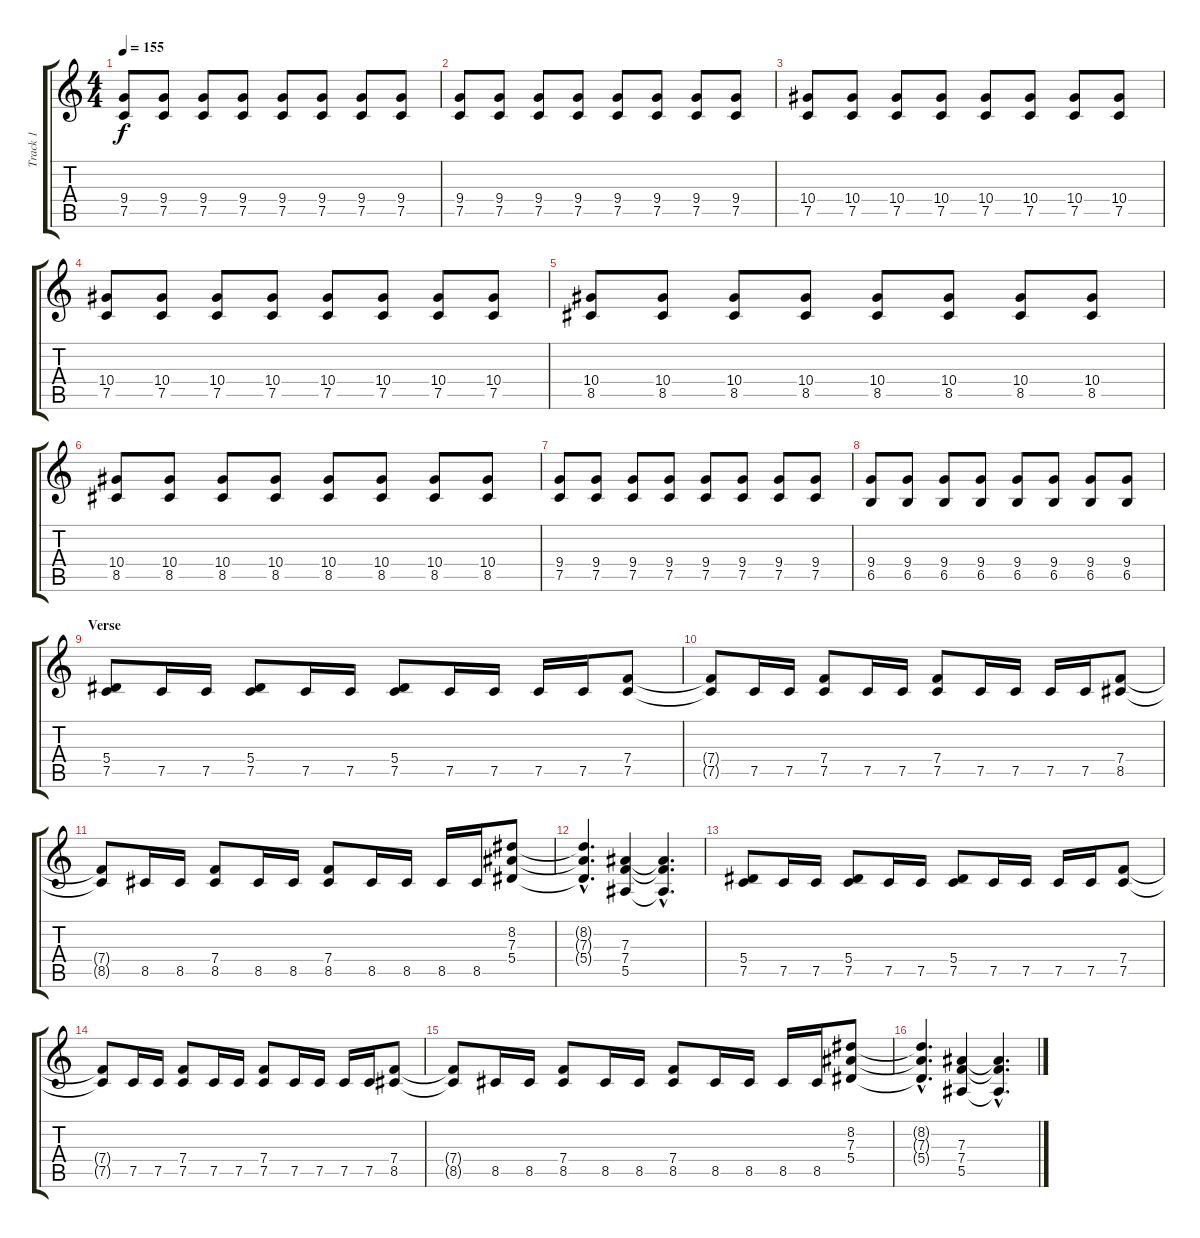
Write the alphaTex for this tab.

\track ("Track 1" "Track 1") {instrument distortionguitar}
\staff {score tabs}
\tuning (C4 G3 Eb3 Bb2 F2 C2) {hide}
\ts (4 4)
\tempo 155
\clef g2
\ks c
(9.4 7.5).8{dy f} (9.4 7.5).8 (9.4 7.5).8 (9.4 7.5).8 (9.4 7.5).8 (9.4 7.5).8 (9.4 7.5).8 (9.4 7.5).8 |
(9.4 7.5).8 (9.4 7.5).8 (9.4 7.5).8 (9.4 7.5).8 (9.4 7.5).8 (9.4 7.5).8 (9.4 7.5).8 (9.4 7.5).8 |
(10.4 7.5).8 (10.4 7.5).8 (10.4 7.5).8 (10.4 7.5).8 (10.4 7.5).8 (10.4 7.5).8 (10.4 7.5).8 (10.4 7.5).8 |
(10.4 7.5).8 (10.4 7.5).8 (10.4 7.5).8 (10.4 7.5).8 (10.4 7.5).8 (10.4 7.5).8 (10.4 7.5).8 (10.4 7.5).8 |
(10.4 8.5).8 (10.4 8.5).8 (10.4 8.5).8 (10.4 8.5).8 (10.4 8.5).8 (10.4 8.5).8 (10.4 8.5).8 (10.4 8.5).8 |
(10.4 8.5).8 (10.4 8.5).8 (10.4 8.5).8 (10.4 8.5).8 (10.4 8.5).8 (10.4 8.5).8 (10.4 8.5).8 (10.4 8.5).8 |
(9.4 7.5).8 (9.4 7.5).8 (9.4 7.5).8 (9.4 7.5).8 (9.4 7.5).8 (9.4 7.5).8 (9.4 7.5).8 (9.4 7.5).8 |
(9.4 6.5).8 (9.4 6.5).8 (9.4 6.5).8 (9.4 6.5).8 (9.4 6.5).8 (9.4 6.5).8 (9.4 6.5).8 (9.4 6.5).8 |
\section ("" "Verse")
(5.4 7.5).8 7.5.16 7.5.16 (5.4 7.5).8 7.5.16 7.5.16 (5.4 7.5).8 7.5.16 7.5.16 7.5.16 7.5.16 (7.4 7.5).8 |
(7.4{t} 7.5{t}).8 7.5.16 7.5.16 (7.4 7.5).8 7.5.16 7.5.16 (7.4 7.5).8 7.5.16 7.5.16 7.5.16 7.5.16 (7.4 8.5).8 |
(7.4{t} 8.5{t}).8 8.5.16 8.5.16 (7.4 8.5).8 8.5.16 8.5.16 (7.4 8.5).8 8.5.16 8.5.16 8.5.16 8.5.16 (8.2 7.3 5.4).8 |
(8.2{hac t} 7.3{hac t} 5.4{hac t}).4{d} (7.3 7.4 5.5).4 (7.3{hac t} 7.4{hac t} 5.5{hac t}).4{d} |
(5.4 7.5).8 7.5.16 7.5.16 (5.4 7.5).8 7.5.16 7.5.16 (5.4 7.5).8 7.5.16 7.5.16 7.5.16 7.5.16 (7.4 7.5).8 |
(7.4{t} 7.5{t}).8 7.5.16 7.5.16 (7.4 7.5).8 7.5.16 7.5.16 (7.4 7.5).8 7.5.16 7.5.16 7.5.16 7.5.16 (7.4 8.5).8 |
(7.4{t} 8.5{t}).8 8.5.16 8.5.16 (7.4 8.5).8 8.5.16 8.5.16 (7.4 8.5).8 8.5.16 8.5.16 8.5.16 8.5.16 (8.2 7.3 5.4).8 |
(8.2{hac t} 7.3{hac t} 5.4{hac t}).4{d} (7.3 7.4 5.5).4 (7.3{hac t} 7.4{hac t} 5.5{hac t}).4{d}
